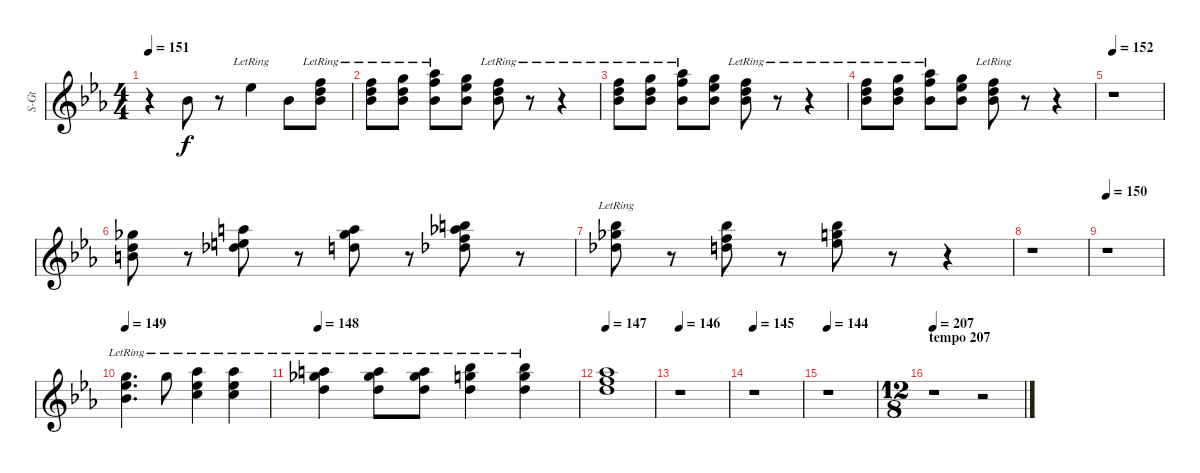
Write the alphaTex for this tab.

\bracketExtendMode groupsimilarinstruments
\otherSystemsTrackNameOrientation horizontal
\track ("Piano (RH)" "S-Gt") {instrument acousticgrandpiano}
\staff {score}
\tuning (F4 C4 F3 C3 F2 C2)
\displaytranspose 12
\ts (4 4)
\tempo 151
\clef g2
\ks eb
r.4{dy f} 5.3{acc b}.8 r.8 3.2{lr acc b}.4 5.3{acc b}.8 (0.1{lr acc forcenatural} 2.2{acc forcenatural} 5.3{lr acc b}).8 |
(0.1{acc forcenatural} 2.2{acc forcenatural} 5.3{lr acc b}).8 (2.1{acc forcenatural} 2.2{acc forcenatural} 5.3{lr acc b}).8 (3.1{acc b} 5.2{lr acc forcenatural} 5.3{acc b}).8 (2.1{acc forcenatural} 3.2{acc b} 5.3{acc b}).8 (0.1{acc forcenatural} 2.2{acc forcenatural} 5.3{lr acc b}).8 r.8 r.4 |
(0.1{acc forcenatural} 2.2{acc forcenatural} 5.3{lr acc b}).8 (2.1{acc forcenatural} 2.2{acc forcenatural} 5.3{lr acc b}).8 (3.1{acc b} 5.2{lr acc forcenatural} 5.3{acc b}).8 (2.1{acc forcenatural} 3.2{acc b} 5.3{acc b}).8 (0.1{acc forcenatural} 2.2{acc forcenatural} 5.3{lr acc b}).8 r.8 r.4 |
(0.1{acc forcenatural} 2.2{acc forcenatural} 5.3{lr acc b}).8 (2.1{acc forcenatural} 2.2{acc forcenatural} 5.3{lr acc b}).8 (3.1{acc b} 5.2{lr acc forcenatural} 5.3{acc b}).8 (2.1{acc forcenatural} 3.2{acc b} 5.3{acc b}).8 (0.1{acc forcenatural} 2.2{acc forcenatural} 5.3{lr acc b}).8 r.8 r.4 |
\tempo 152
r.1 |
(1.1{acc b} 2.2{acc forcenatural} 6.3{acc forcenatural}).8 r.8 (4.1{acc forcenatural} 4.2{acc forcenatural} 8.3{acc b}).8 r.8 (4.1{acc forcenatural} 6.2{acc b} 9.3{acc forcenatural}).8 r.8 (0.1{acc forcenatural} 18.3{acc forcenatural} 20.4{acc b} 20.5{acc b}).8 r.8 |
(17.3{lr acc b} 18.4{acc b} 20.5{acc b}).8 r.8 (0.1{acc forcenatural} 22.4{acc b} 21.5{acc forcenatural}).8 r.8 (17.3{acc b} 19.4{acc forcenatural} 22.5{acc b}).8 r.8 r.4 |
r.1 |
\tempo 150
r.1 |
\tempo 149
(2.1{lr acc forcenatural} 3.2{lr acc b} 5.3{acc b}).4{d} 2.1{lr acc forcenatural}.8 (3.1{lr acc b} 3.2{lr acc b} 7.3{acc forcenatural}).4 (0.2{lr acc forcenatural} 15.3{lr acc b} 15.4{lr acc b}).4 |
\tempo 148
(9.2{acc forcenatural} 13.3{lr acc b} 14.4{acc forcenatural}).4 (9.2{lr acc forcenatural} 13.3{lr acc b} 14.4{lr acc forcenatural}).8 (9.2{lr acc forcenatural} 13.3{lr acc b} 14.4{lr acc forcenatural}).8 (10.2{acc b} 14.3{lr acc forcenatural} 14.4{lr acc forcenatural}).4 (10.2{acc b} 14.3{lr acc forcenatural} 14.4{lr acc forcenatural}).4 |
\tempo 147
(0.1{acc forcenatural} 15.3{acc b} 14.4{acc forcenatural}).1 |
\tempo 146
r.1 |
\tempo 145
r.1 |
\tempo 144
r.1 |
\ts (12 8)
\section ("" "tempo 207")
\tempo 207
r.1 r.2
